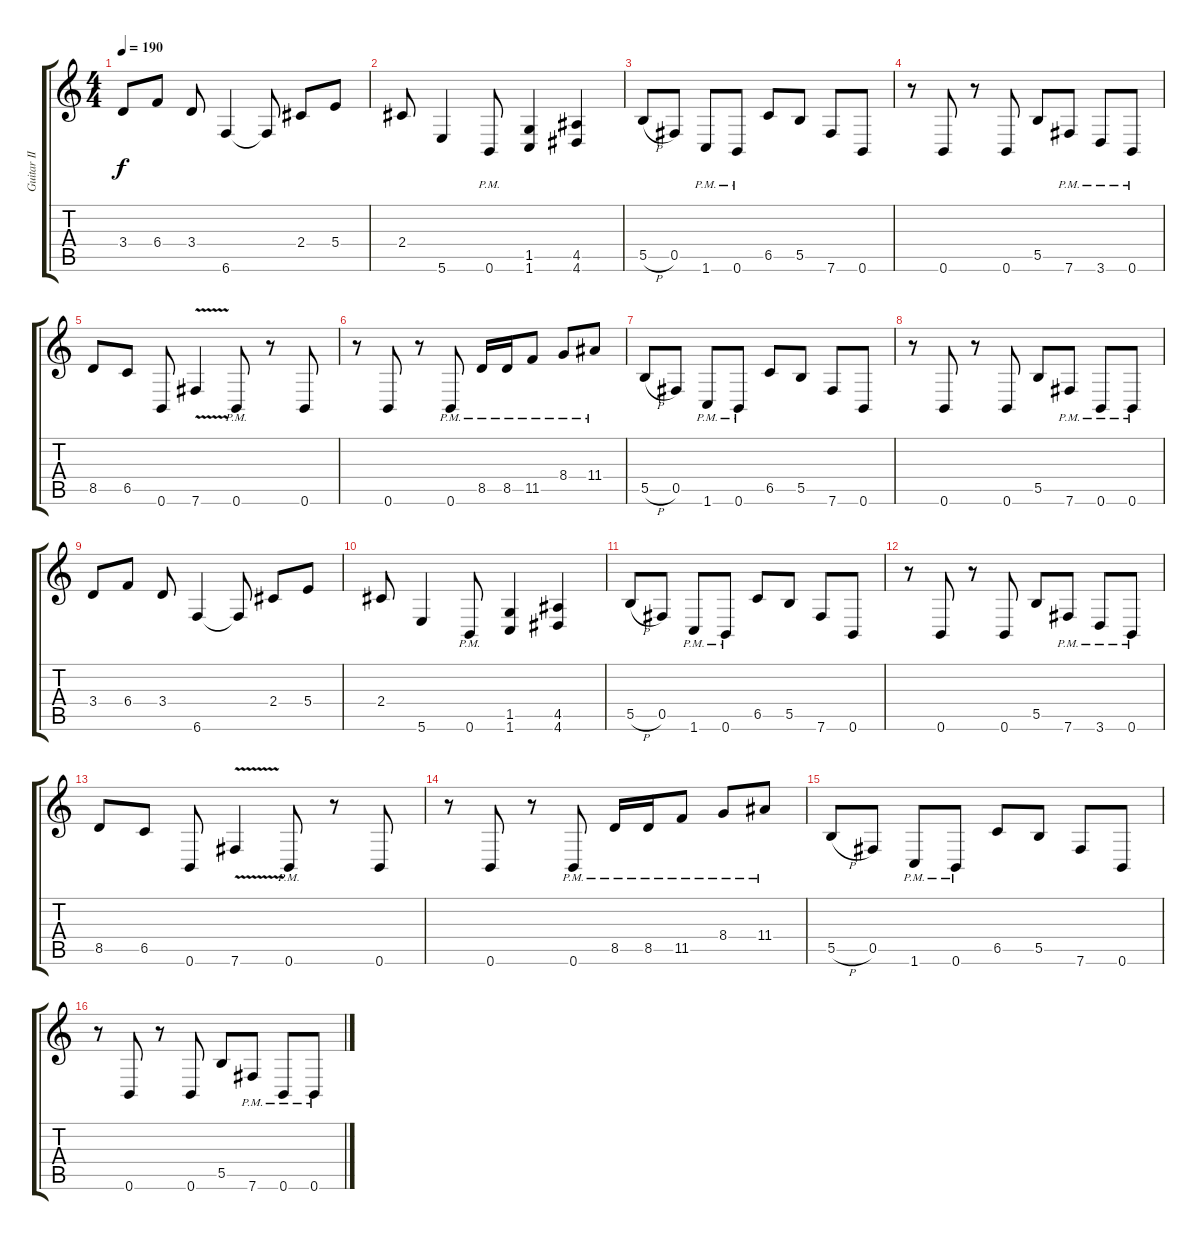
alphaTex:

\track ("Guitar II" "Guitar II") {instrument distortionguitar}
\staff {score tabs}
\tuning (Db4 Ab3 E3 B2 Gb2 B1) {hide}
\ts (4 4)
\tempo 190
\clef g2
\ks c
3.4.8{dy f} 6.4.8 3.4.8 6.6.4 6.6{t}.8 2.4.8 5.4.8 |
2.4.8 5.6.4 0.6{pm}.8 (1.5 1.6).4 (4.5 4.6).4 |
5.5{h}.8 0.5.8 1.6{pm}.8 0.6{pm}.8 6.5.8 5.5.8 7.6.8 0.6.8 |
r.8 0.6.8 r.8 0.6.8 5.5.8 7.6{pm}.8 3.6{pm}.8 0.6{pm}.8 |
8.5.8 6.5.8 0.6.8 7.6{v}.4 0.6{pm}.8 r.8 0.6.8 |
r.8 0.6.8 r.8 0.6{pm}.8 8.5{pm}.16 8.5{pm}.16 11.5{pm}.8 8.4{pm}.8 11.4{pm}.8 |
5.5{h}.8 0.5.8 1.6{pm}.8 0.6{pm}.8 6.5.8 5.5.8 7.6.8 0.6.8 |
r.8 0.6.8 r.8 0.6.8 5.5.8 7.6{pm}.8 0.6{pm}.8 0.6{pm}.8 |
3.4.8 6.4.8 3.4.8 6.6.4 6.6{t}.8 2.4.8 5.4.8 |
2.4.8 5.6.4 0.6{pm}.8 (1.5 1.6).4 (4.5 4.6).4 |
5.5{h}.8 0.5.8 1.6{pm}.8 0.6{pm}.8 6.5.8 5.5.8 7.6.8 0.6.8 |
r.8 0.6.8 r.8 0.6.8 5.5.8 7.6{pm}.8 3.6{pm}.8 0.6{pm}.8 |
8.5.8 6.5.8 0.6.8 7.6{v}.4 0.6{pm}.8 r.8 0.6.8 |
r.8 0.6.8 r.8 0.6{pm}.8 8.5{pm}.16 8.5{pm}.16 11.5{pm}.8 8.4{pm}.8 11.4{pm}.8 |
5.5{h}.8 0.5.8 1.6{pm}.8 0.6{pm}.8 6.5.8 5.5.8 7.6.8 0.6.8 |
r.8 0.6.8 r.8 0.6.8 5.5.8 7.6{pm}.8 0.6{pm}.8 0.6{pm}.8
